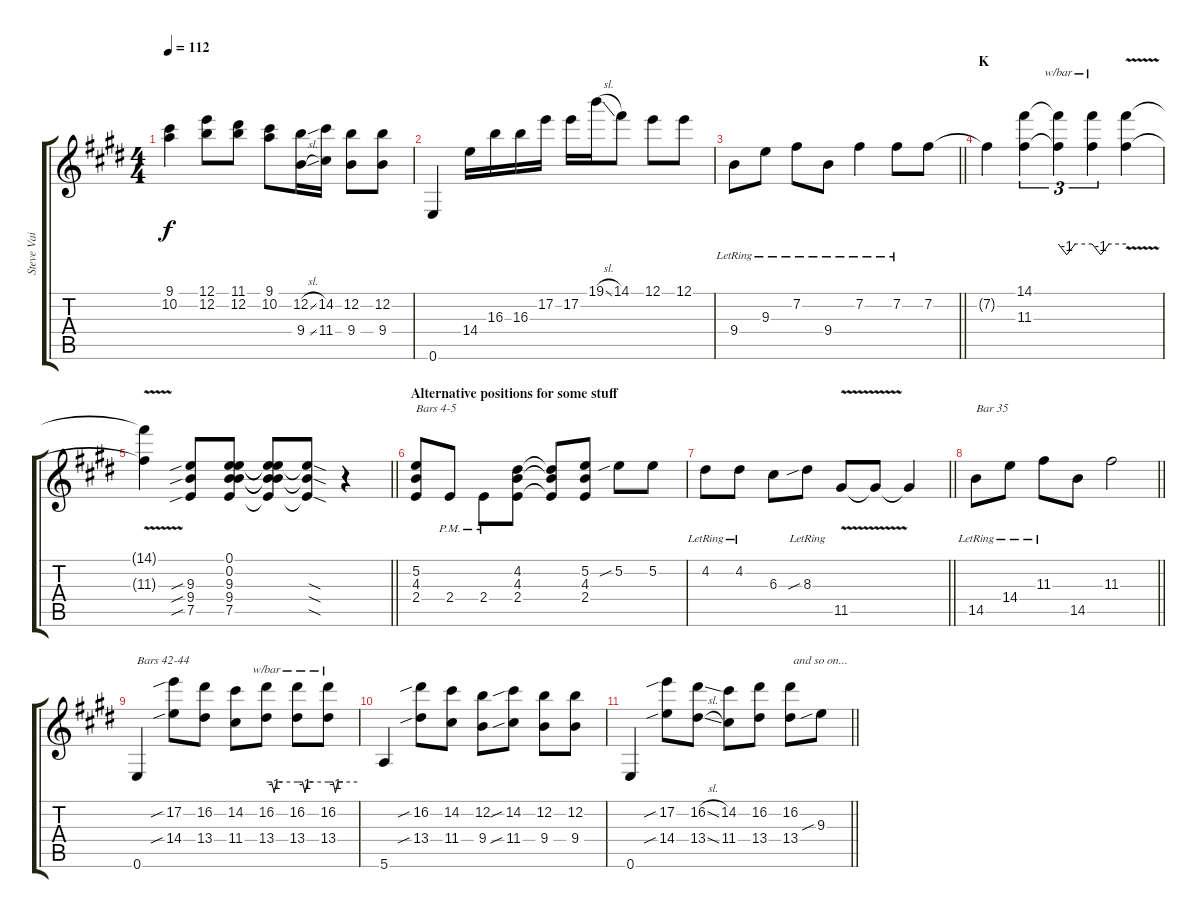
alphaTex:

\track ("Steve Vai" "Steve Vai") {instrument overdrivenguitar}
\staff {score tabs}
\tuning (E4 B3 G3 D3 A2 E2) {hide}
\ts (4 4)
\tempo 112
\clef g2
\ks e
(9.1 10.2).4{dy f} (12.1 12.2).8 (11.1 12.2).8 (9.1 10.2).8 (12.2{sl} 9.4{sl}).16 (14.2 11.4).16 (12.2 9.4).8 (12.2 9.4).8 |
0.6.4 14.4.16 16.3.16 16.3.16 17.2.16 17.2.16 19.1{sl}.16 14.1.8 12.1.8 12.1.8 |
\barLineRight lightlight
9.4{lr}.8 9.3{lr}.8 7.2{lr}.8 9.4{lr}.8 7.2{lr}.4 7.2{lr}.8 7.2.8 |
\section ("" "K")
7.2{t}.4 (14.1 11.3).4{tu (3 2)} (14.1{t} 11.3{t}).4{tu (3 2) tbe (custom default 0 0 15 -4 30 0 60 0)} (14.1{t} 11.3{t}).4{tu (3 2) tbe (custom default 0 0 15 -4 30 0 60 0)} (14.1{v t} 11.3{v t}).4 |
\barLineRight lightlight
(14.1{t} 11.3{t}).4 (9.3{sib} 9.4{sib} 7.5{sib}).8{beam merge} (0.1 0.2 9.3 9.4 7.5).8 (0.1{t} 0.2{t} 9.3{t} 9.4{t} 7.5{t}).8 (9.3{sod t} 9.4{sod t} 7.5{sod t}).8 r.4 |
\section ("" "Alternative positions for some stuff")
(5.2 4.3 2.4).8{txt "Bars 4-5"} 2.4{pm}.8 2.4{pm}.8{beam Down} (4.2 4.3 2.4).8{beam Down} (4.2{t} 4.3{t} 2.4{t}).8 (5.2 4.3 2.4).8 5.2{sib}.8 5.2.8 |
\barLineRight lightlight
4.2{lr}.8 4.2{lr}.8 6.3.8 8.3{sib lr}.8 11.5{v}.8 11.5{t}.8 11.5{t}.4 |
\barLineRight lightlight
14.5{lr}.8{txt "Bar 35"} 14.4{lr}.8 11.3{lr}.8 14.5.8 11.3.2 |
0.6.4{txt "Bars 42-44"} (17.2{sib} 14.4{sib}).8 (16.2 13.4).8 (14.2 11.4).8 (16.2 13.4).8{tbe (custom default 0 0 10 0 15 -4 20 0 30 0 60 0)} (16.2 13.4).8{tbe (custom default 0 0 10 0 15 -4 20 0 30 0 60 0)} (16.2 13.4).8{tbe (custom default 0 0 10 0 15 -4 20 0 30 0 60 0)} |
5.6.4 (16.2{sib} 13.4{sib}).8 (14.2 11.4).8 (12.2 9.4).8 (14.2{sib} 11.4{sib}).8 (12.2 9.4).8 (12.2 9.4).8 |
\barLineRight lightlight
0.6.4 (17.2{sib} 14.4{sib}).8 (16.2{sl} 13.4{sl}).8 (14.2 11.4).8 (16.2 13.4).8 (16.2 13.4).8{txt " and so on..."} 9.3{sib}.8
